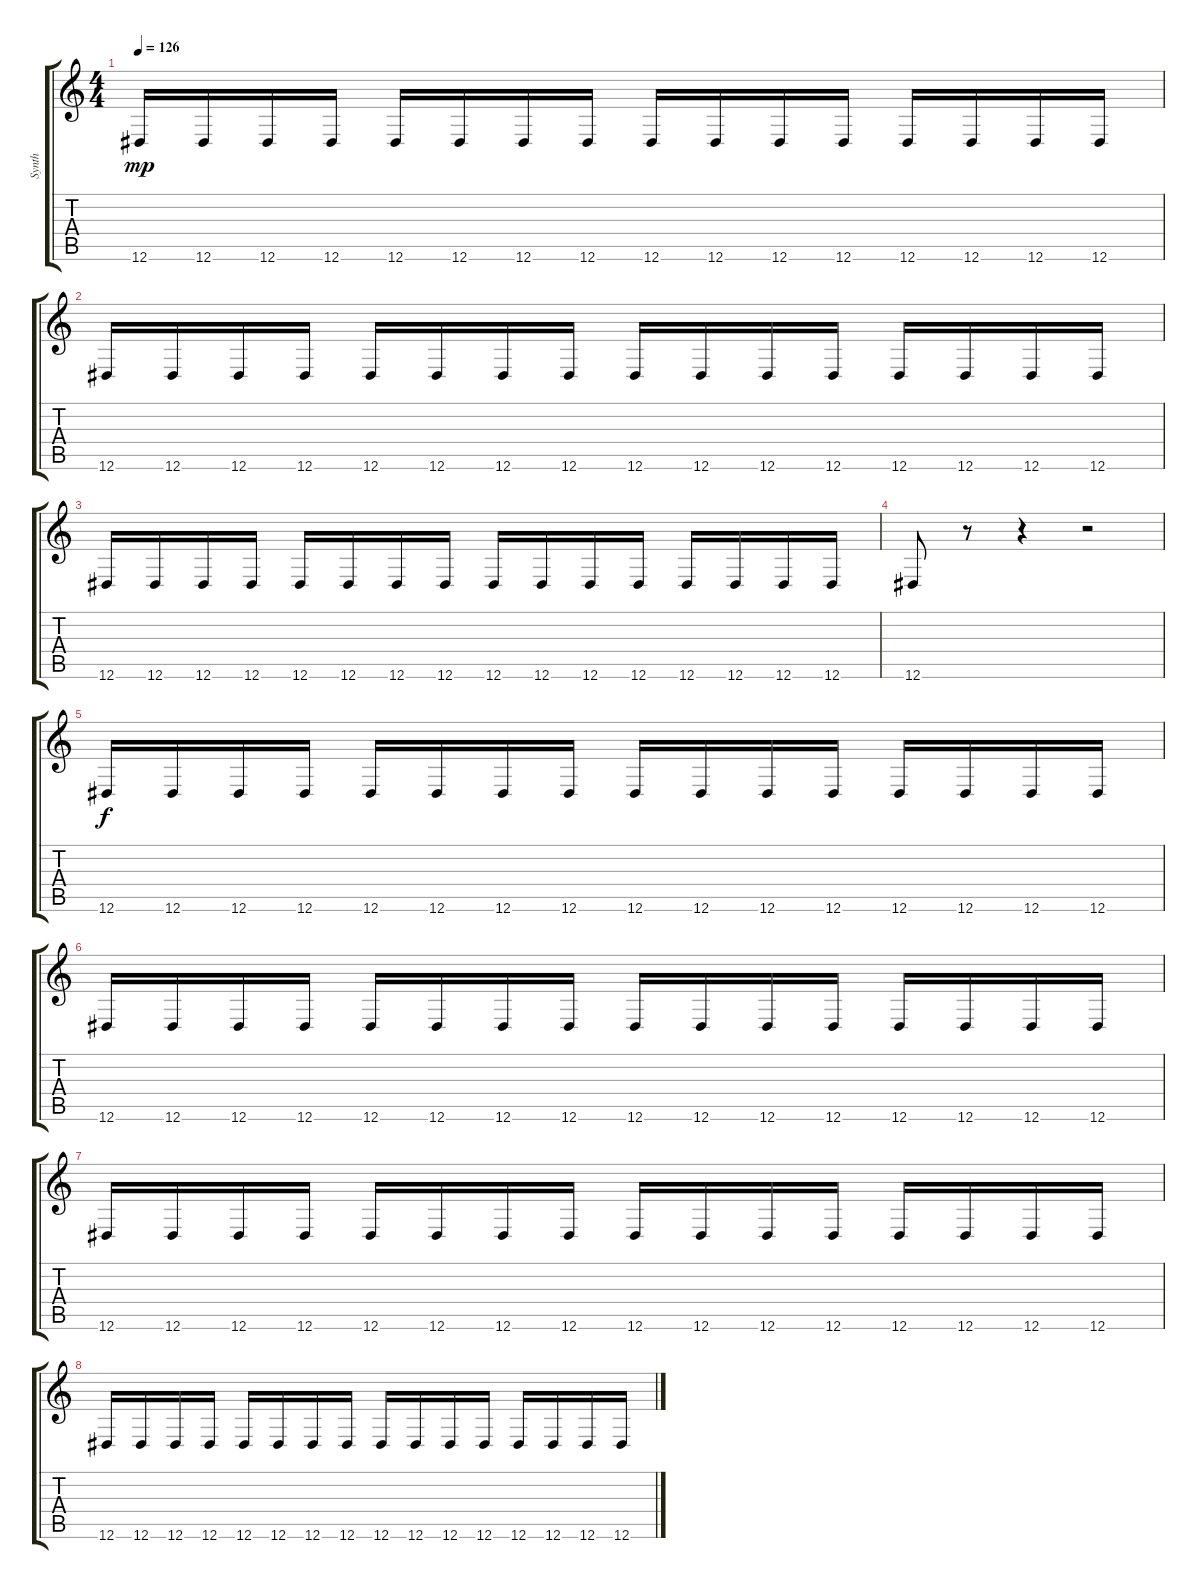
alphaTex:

\track ("Synth" "Synth") {instrument pad3polysynth}
\staff {score tabs}
\tuning (Eb4 Bb3 Gb3 Db3 Ab2 Eb2) {hide}
\ts (4 4)
\tempo 126
\clef g2
\ks c
12.6.16{dy mp} 12.6.16 12.6.16 12.6.16 12.6.16 12.6.16 12.6.16 12.6.16 12.6.16 12.6.16 12.6.16 12.6.16 12.6.16 12.6.16 12.6.16 12.6.16 |
12.6.16 12.6.16 12.6.16 12.6.16 12.6.16 12.6.16 12.6.16 12.6.16 12.6.16 12.6.16 12.6.16 12.6.16 12.6.16 12.6.16 12.6.16 12.6.16 |
12.6.16 12.6.16 12.6.16 12.6.16 12.6.16 12.6.16 12.6.16 12.6.16 12.6.16 12.6.16 12.6.16 12.6.16 12.6.16 12.6.16 12.6.16 12.6.16 |
12.6.8 r.8 r.4 r.2 |
12.6.16{dy f} 12.6.16 12.6.16 12.6.16 12.6.16 12.6.16 12.6.16 12.6.16 12.6.16 12.6.16 12.6.16 12.6.16 12.6.16 12.6.16 12.6.16 12.6.16 |
12.6.16 12.6.16 12.6.16 12.6.16 12.6.16 12.6.16 12.6.16 12.6.16 12.6.16 12.6.16 12.6.16 12.6.16 12.6.16 12.6.16 12.6.16 12.6.16 |
12.6.16 12.6.16 12.6.16 12.6.16 12.6.16 12.6.16 12.6.16 12.6.16 12.6.16 12.6.16 12.6.16 12.6.16 12.6.16 12.6.16 12.6.16 12.6.16 |
12.6.16 12.6.16 12.6.16 12.6.16 12.6.16 12.6.16 12.6.16 12.6.16 12.6.16 12.6.16 12.6.16 12.6.16 12.6.16 12.6.16 12.6.16 12.6.16
